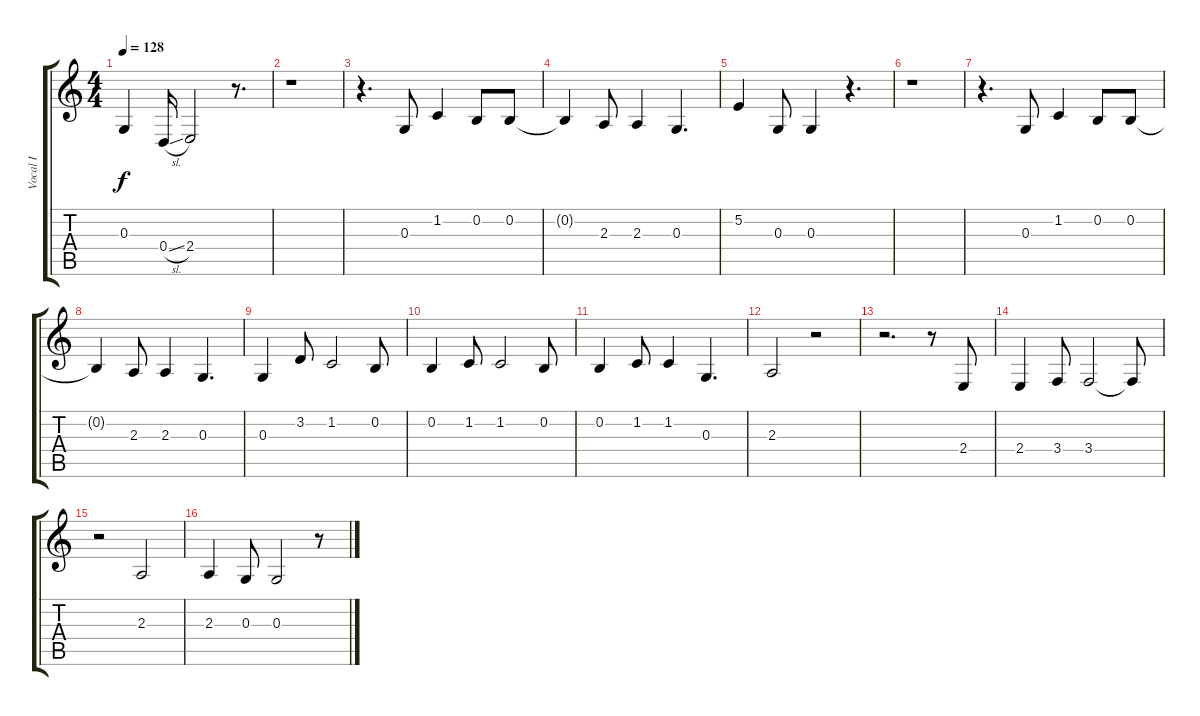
\track ("Vocal I" "Vocal I") {instrument voiceoohs}
\staff {score tabs}
\tuning (E4 B3 G3 D3 A2 E2) {hide}
\ts (4 4)
\tempo 128
\clef g2
\ks c
0.3.4{dy f} 0.4{sl}.16 2.4.2 r.8{d} |
r.1 |
r.4{d} 0.3.8 1.2.4 0.2.8 0.2.8 |
0.2{t}.4 2.3.8 2.3.4 0.3.4{d} |
5.2.4 0.3.8 0.3.4 r.4{d} |
r.1 |
r.4{d} 0.3.8 1.2.4 0.2.8 0.2.8 |
0.2{t}.4 2.3.8 2.3.4 0.3.4{d} |
0.3.4 3.2.8 1.2.2 0.2.8 |
0.2.4 1.2.8 1.2.2 0.2.8 |
0.2.4 1.2.8 1.2.4 0.3.4{d} |
2.3.2 r.2 |
r.2{d} r.8 2.4.8 |
2.4.4 3.4.8 3.4.2 3.4{t}.8 |
r.2 2.3.2 |
2.3.4 0.3.8 0.3.2 r.8
